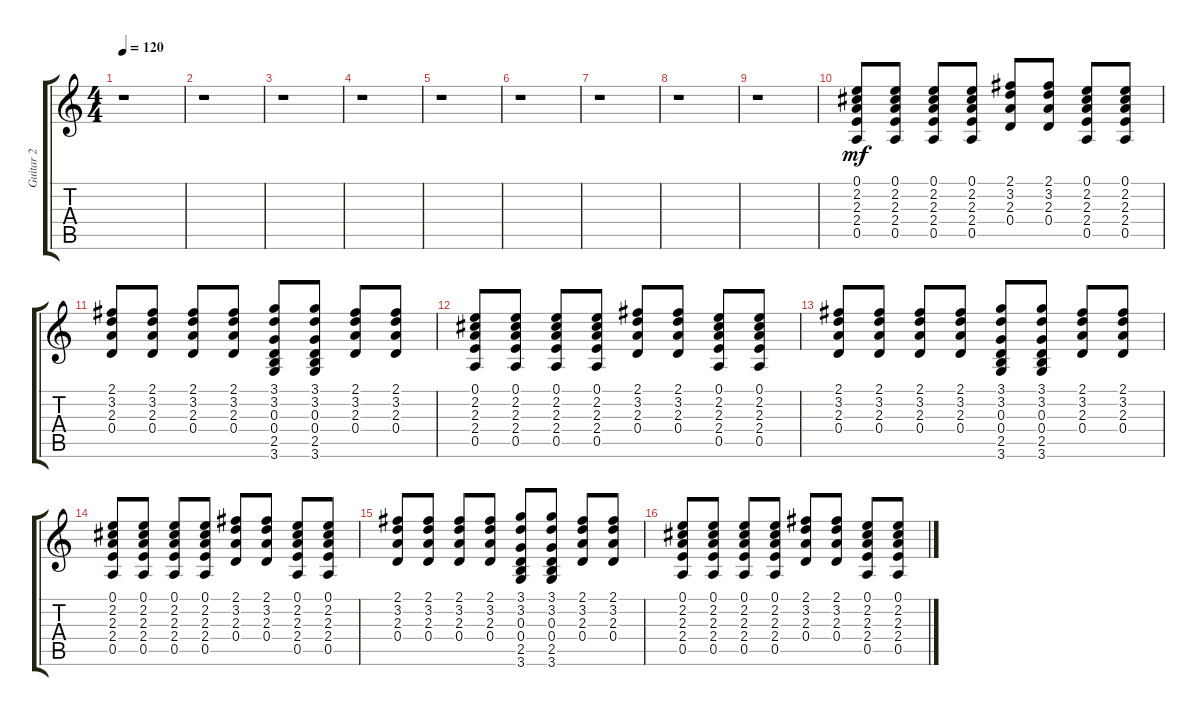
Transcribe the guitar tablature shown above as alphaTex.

\track ("Guitar 2" "Guitar 2") {instrument acousticguitarsteel}
\staff {score tabs}
\tuning (E4 B3 G3 D3 A2 E2) {hide}
\ts (4 4)
\tempo 120
\clef g2
\ks c
r.1{dy mf instrument acousticguitarsteel} |
r.1 |
r.1 |
r.1 |
r.1 |
r.1 |
r.1 |
r.1 |
r.1 |
(0.1 2.2 2.3 2.4 0.5).8 (0.1 2.2 2.3 2.4 0.5).8 (0.1 2.2 2.3 2.4 0.5).8 (0.1 2.2 2.3 2.4 0.5).8 (2.1 3.2 2.3 0.4).8 (2.1 3.2 2.3 0.4).8 (0.1 2.2 2.3 2.4 0.5).8 (0.1 2.2 2.3 2.4 0.5).8 |
(2.1 3.2 2.3 0.4).8 (2.1 3.2 2.3 0.4).8 (2.1 3.2 2.3 0.4).8 (2.1 3.2 2.3 0.4).8 (3.1 3.2 0.3 0.4 2.5 3.6).8 (3.1 3.2 0.3 0.4 2.5 3.6).8 (2.1 3.2 2.3 0.4).8 (2.1 3.2 2.3 0.4).8 |
(0.1 2.2 2.3 2.4 0.5).8 (0.1 2.2 2.3 2.4 0.5).8 (0.1 2.2 2.3 2.4 0.5).8 (0.1 2.2 2.3 2.4 0.5).8 (2.1 3.2 2.3 0.4).8 (2.1 3.2 2.3 0.4).8 (0.1 2.2 2.3 2.4 0.5).8 (0.1 2.2 2.3 2.4 0.5).8 |
(2.1 3.2 2.3 0.4).8 (2.1 3.2 2.3 0.4).8 (2.1 3.2 2.3 0.4).8 (2.1 3.2 2.3 0.4).8 (3.1 3.2 0.3 0.4 2.5 3.6).8 (3.1 3.2 0.3 0.4 2.5 3.6).8 (2.1 3.2 2.3 0.4).8 (2.1 3.2 2.3 0.4).8 |
(0.1 2.2 2.3 2.4 0.5).8 (0.1 2.2 2.3 2.4 0.5).8 (0.1 2.2 2.3 2.4 0.5).8 (0.1 2.2 2.3 2.4 0.5).8 (2.1 3.2 2.3 0.4).8 (2.1 3.2 2.3 0.4).8 (0.1 2.2 2.3 2.4 0.5).8 (0.1 2.2 2.3 2.4 0.5).8 |
(2.1 3.2 2.3 0.4).8 (2.1 3.2 2.3 0.4).8 (2.1 3.2 2.3 0.4).8 (2.1 3.2 2.3 0.4).8 (3.1 3.2 0.3 0.4 2.5 3.6).8 (3.1 3.2 0.3 0.4 2.5 3.6).8 (2.1 3.2 2.3 0.4).8 (2.1 3.2 2.3 0.4).8 |
(0.1 2.2 2.3 2.4 0.5).8 (0.1 2.2 2.3 2.4 0.5).8 (0.1 2.2 2.3 2.4 0.5).8 (0.1 2.2 2.3 2.4 0.5).8 (2.1 3.2 2.3 0.4).8 (2.1 3.2 2.3 0.4).8 (0.1 2.2 2.3 2.4 0.5).8 (0.1 2.2 2.3 2.4 0.5).8
